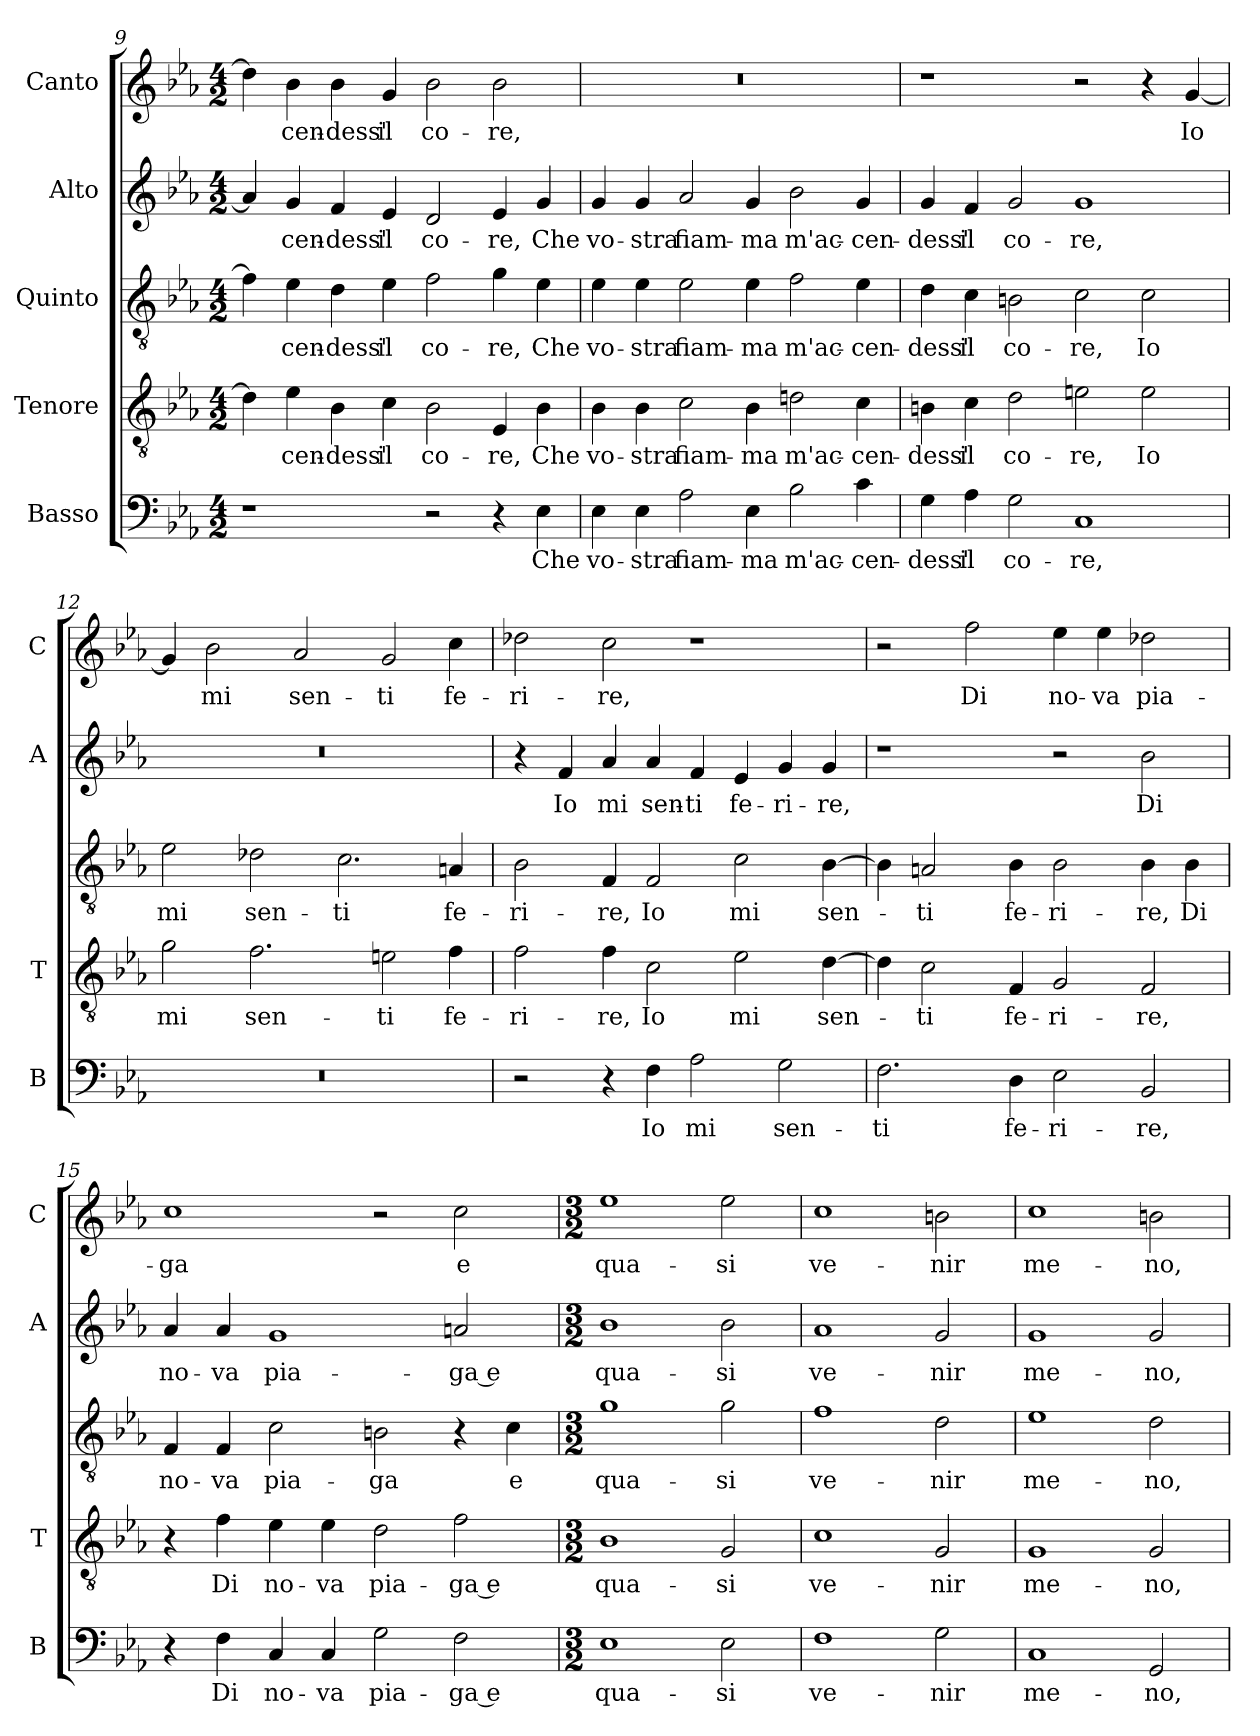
**kern	**text	**kern	**text	**kern	**text	**kern	**text	**kern	**text
*part5	*part5	*part4	*part4	*part3	*part3	*part2	*part2	*part1	*part1
*staff5	*staff5	*staff4	*staff4	*staff3	*staff3	*staff2	*staff2	*staff1	*staff1
*I"Basso	*	*I"Tenore	*	*I"Quinto	*	*I"Alto	*	*I"Canto	*
*I'B	*	*I'T	*	*	*	*I'A	*	*I'C	*
!!LO:LB:g=z
*clefF4	*	*clefGv2	*	*clefGv2	*	*clefG2	*	*clefG2	*
*k[b-e-a-]	*	*k[b-e-a-]	*	*k[b-e-a-]	*	*k[b-e-a-]	*	*k[b-e-a-]	*
*E-:	*	*E-:	*	*E-:	*	*E-:	*	*E-:	*
*M4/2	*	*M4/2	*	*M4/2	*	*M4/2	*	*M4/2	*
=9	=9	=9	=9	=9	=9	=9	=9	=9	=9
1r	.	4d-\]	.	4f\]	.	4a-/]	.	4dd-\]	.
!	!	!	!LO:LY:b	!	!LO:LY:b	!	!LO:LY:b	!	!LO:LY:b
.	.	4e-\	-cen-	4e-\	-cen-	4g/	-cen-	4b-\	-cen-
!	!	!	!LO:LY:b	!	!LO:LY:b	!	!LO:LY:b	!	!LO:LY:b
.	.	4B-\	-dess'	4d\	-dess'	4f/	-dess'	4b-\	-dess'
!	!	!	!LO:LY:b	!	!LO:LY:b	!	!LO:LY:b	!	!LO:LY:b
.	.	4c\	il	4e-\	il	4e-/	il	4g/	il
!	!	!	!LO:LY:b	!	!LO:LY:b	!	!LO:LY:b	!	!LO:LY:b
2r	.	2B-\	co-	2f\	co-	2d/	co-	2b-\	co-
!	!	!	!LO:LY:b	!	!LO:LY:b	!	!LO:LY:b	!	!LO:LY:b
4r	.	4E-/	-re,	4g\	-re,	4e-/	-re,	2b-\	-re,
!	!LO:LY:b	!	!LO:LY:b	!	!LO:LY:b	!	!LO:LY:b	!	!
4E-\	Che	4B-\	Che	4e-\	Che	4g/	Che	.	.
=10	=10	=10	=10	=10	=10	=10	=10	=10	=10
!	!LO:LY:b	!	!LO:LY:b	!	!LO:LY:b	!	!LO:LY:b	!	!
4E-\	vo-	4B-\	vo-	4e-\	vo-	4g/	vo-	0r	.
!	!LO:LY:b	!	!LO:LY:b	!	!LO:LY:b	!	!LO:LY:b	!	!
4E-\	-stra	4B-\	-stra	4e-\	-stra	4g/	-stra	.	.
!	!LO:LY:b	!	!LO:LY:b	!	!LO:LY:b	!	!LO:LY:b	!	!
2A-\	fiam-	2c\	fiam-	2e-\	fiam-	2a-/	fiam-	.	.
!	!LO:LY:b	!	!LO:LY:b	!	!LO:LY:b	!	!LO:LY:b	!	!
4E-\	-ma	4B-\	-ma	4e-\	-ma	4g/	-ma	.	.
!	!LO:LY:b	!	!LO:LY:b	!	!LO:LY:b	!	!LO:LY:b	!	!
2B-\	m'ac-	2dni\	m'ac-	2f\	m'ac-	2b-\	m'ac-	.	.
!	!LO:LY:b	!	!LO:LY:b	!	!LO:LY:b	!	!LO:LY:b	!	!
4c\	-cen-	4c\	-cen-	4e-\	-cen-	4g/	-cen-	.	.
=11	=11	=11	=11	=11	=11	=11	=11	=11	=11
!	!LO:LY:b	!	!LO:LY:b	!	!LO:LY:b	!	!LO:LY:b	!	!
4G\	-dess'	4Bn\	-dess'	4d\	-dess'	4g/	-dess'	1r	.
!	!LO:LY:b	!	!LO:LY:b	!	!LO:LY:b	!	!LO:LY:b	!	!
4A-\	il	4c\	il	4c\	il	4f/	il	.	.
!	!LO:LY:b	!	!LO:LY:b	!	!LO:LY:b	!	!LO:LY:b	!	!
2G\	co-	2d\	co-	2Bn\	co-	2g/	co-	.	.
!	!LO:LY:b	!	!LO:LY:b	!	!LO:LY:b	!	!LO:LY:b	!	!
1C	-re,	2en\	-re,	2c\	-re,	1g	-re,	2r	.
!	!	!	!LO:LY:b	!	!LO:LY:b	!	!	!	!
.	.	2e\	Io	2c\	Io	.	.	4r	.
!	!	!	!	!	!	!	!	!	!LO:LY:b
.	.	.	.	.	.	.	.	[4g/	Io
=12	=12	=12	=12	=12	=12	=12	=12	=12	=12
!	!	!	!LO:LY:b	!	!LO:LY:b	!	!	!	!
0r	.	2g\	mi	2e-\	mi	0r	.	4g/]	.
!	!	!	!	!	!	!	!	!	!LO:LY:b
.	.	.	.	.	.	.	.	2b-\	mi
!	!	!	!LO:LY:b	!	!LO:LY:b	!	!	!	!
.	.	2.f\	sen-	2d-X\	sen-	.	.	.	.
!	!	!	!	!	!	!	!	!	!LO:LY:b
.	.	.	.	.	.	.	.	2a-/	sen-
!	!	!	!	!	!LO:LY:b	!	!	!	!
.	.	.	.	2.c\	-ti	.	.	.	.
!	!	!	!LO:LY:b	!	!	!	!	!	!LO:LY:b
.	.	2en\	-ti	.	.	.	.	2g/	-ti
!	!	!	!LO:LY:b	!	!LO:LY:b	!	!	!	!LO:LY:b
.	.	4f\	fe-	4An/	fe-	.	.	4cc\	fe-
!!LO:LB:g=z
=13	=13	=13	=13	=13	=13	=13	=13	=13	=13
!	!	!	!LO:LY:b	!	!LO:LY:b	!	!	!	!LO:LY:b
2r	.	2f\	-ri-	2B-\	-ri-	4r	.	2dd-X\	-ri-
!	!	!	!	!	!	!	!LO:LY:b	!	!
.	.	.	.	.	.	4f/	Io	.	.
!	!	!	!LO:LY:b	!	!LO:LY:b	!	!LO:LY:b	!	!LO:LY:b
4r	.	4f\	-re,	4F/	-re,	4a-/	mi	2cc\	-re,
!	!LO:LY:b	!	!LO:LY:b	!	!LO:LY:b	!	!LO:LY:b	!	!
4F\	Io	2c\	Io	2F/	Io	4a-/	sen-	.	.
!	!LO:LY:b	!	!	!	!	!	!LO:LY:b	!	!
2A-\	mi	.	.	.	.	4f/	-ti	1r	.
!	!	!	!LO:LY:b	!	!LO:LY:b	!	!LO:LY:b	!	!
.	.	2e-\	mi	2c\	mi	4e-/	fe-	.	.
!	!LO:LY:b	!	!	!	!	!	!LO:LY:b	!	!
2G\	sen-	.	.	.	.	4g/	-ri-	.	.
!	!	!	!LO:LY:b	!	!LO:LY:b	!	!LO:LY:b	!	!
.	.	[4d\	sen-	[4B-\	sen-	4g/	-re,	.	.
=14	=14	=14	=14	=14	=14	=14	=14	=14	=14
!	!LO:LY:b	!	!	!	!	!	!	!	!
2.F\	-ti	4d\]	.	4B-\]	.	1r	.	2r	.
!	!	!	!LO:LY:b	!	!LO:LY:b	!	!	!	!
.	.	2c\	-ti	2An/	-ti	.	.	.	.
!	!	!	!	!	!	!	!	!	!LO:LY:b
.	.	.	.	.	.	.	.	2ff\	Di
!	!LO:LY:b	!	!LO:LY:b	!	!LO:LY:b	!	!	!	!
4D\	fe-	4F/	fe-	4B-\	fe-	.	.	.	.
!	!LO:LY:b	!	!LO:LY:b	!	!LO:LY:b	!	!	!	!LO:LY:b
2E-\	-ri-	2G/	-ri-	2B-\	-ri-	2r	.	4ee-\	no-
!	!	!	!	!	!	!	!	!	!LO:LY:b
.	.	.	.	.	.	.	.	4ee-\	-va
!	!LO:LY:b	!	!LO:LY:b	!	!LO:LY:b	!	!LO:LY:b	!	!LO:LY:b
2BB-/	-re,	2F/	-re,	4B-\	-re,	2b-\	Di	2dd-X\	pia-
!	!	!	!	!	!LO:LY:b	!	!	!	!
.	.	.	.	4B-\	Di	.	.	.	.
=15	=15	=15	=15	=15	=15	=15	=15	=15	=15
!	!	!	!	!	!LO:LY:b	!	!LO:LY:b	!	!LO:LY:b
4r	.	4r	.	4F/	no-	4a-/	no-	1cc	-ga
!	!LO:LY:b	!	!LO:LY:b	!	!LO:LY:b	!	!LO:LY:b	!	!
4F\	Di	4f\	Di	4F/	-va	4a-/	-va	.	.
!	!LO:LY:b	!	!LO:LY:b	!	!LO:LY:b	!	!LO:LY:b	!	!
4C/	no-	4e-\	no-	2c\	pia-	1g	pia-	.	.
!	!LO:LY:b	!	!LO:LY:b	!	!	!	!	!	!
4C/	-va	4e-\	-va	.	.	.	.	.	.
!	!LO:LY:b	!	!LO:LY:b	!	!LO:LY:b	!	!	!	!
2G\	pia-	2d\	pia-	2Bn\	-ga	.	.	2r	.
!	!LO:LY:b	!	!LO:LY:b	!	!	!	!LO:LY:b	!	!LO:LY:b
2F\	-ga e	2f\	-ga e	4r	.	2an/	-ga e	2cc\	e
!	!	!	!	!	!LO:LY:b	!	!	!	!
.	.	.	.	4c\	e	.	.	.	.
=16	=16	=16	=16	=16	=16	=16	=16	=16	=16
*M3/2	*	*M3/2	*	*M3/2	*	*M3/2	*	*M3/2	*
!	!LO:LY:b	!	!LO:LY:b	!	!LO:LY:b	!	!LO:LY:b	!	!LO:LY:b
1E-	qua-	1B-	qua-	1g	qua-	1b-	qua-	1ee-	qua-
!	!LO:LY:b	!	!LO:LY:b	!	!LO:LY:b	!	!LO:LY:b	!	!LO:LY:b
2E-\	-si	2G/	-si	2g\	-si	2b-\	-si	2ee-\	-si
=17	=17	=17	=17	=17	=17	=17	=17	=17	=17
!	!LO:LY:b	!	!LO:LY:b	!	!LO:LY:b	!	!LO:LY:b	!	!LO:LY:b
1F	ve-	1c	ve-	1f	ve-	1a-	ve-	1cc	ve-
!	!LO:LY:b	!	!LO:LY:b	!	!LO:LY:b	!	!LO:LY:b	!	!LO:LY:b
2G\	-nir	2G/	-nir	2d\	-nir	2g/	-nir	2bn\	-nir
!!LO:PB:g=z
=18	=18	=18	=18	=18	=18	=18	=18	=18	=18
!	!LO:LY:b	!	!LO:LY:b	!	!LO:LY:b	!	!LO:LY:b	!	!LO:LY:b
1C	me-	1G	me-	1e-	me-	1g	me-	1cc	me-
!	!LO:LY:b	!	!LO:LY:b	!	!LO:LY:b	!	!LO:LY:b	!	!LO:LY:b
2GG/	-no,	2G/	-no,	2d\	-no,	2g/	-no,	2bn\	-no,
=	=	=	=	=	=	=	=	=	=
*-	*-	*-	*-	*-	*-	*-	*-	*-	*-
